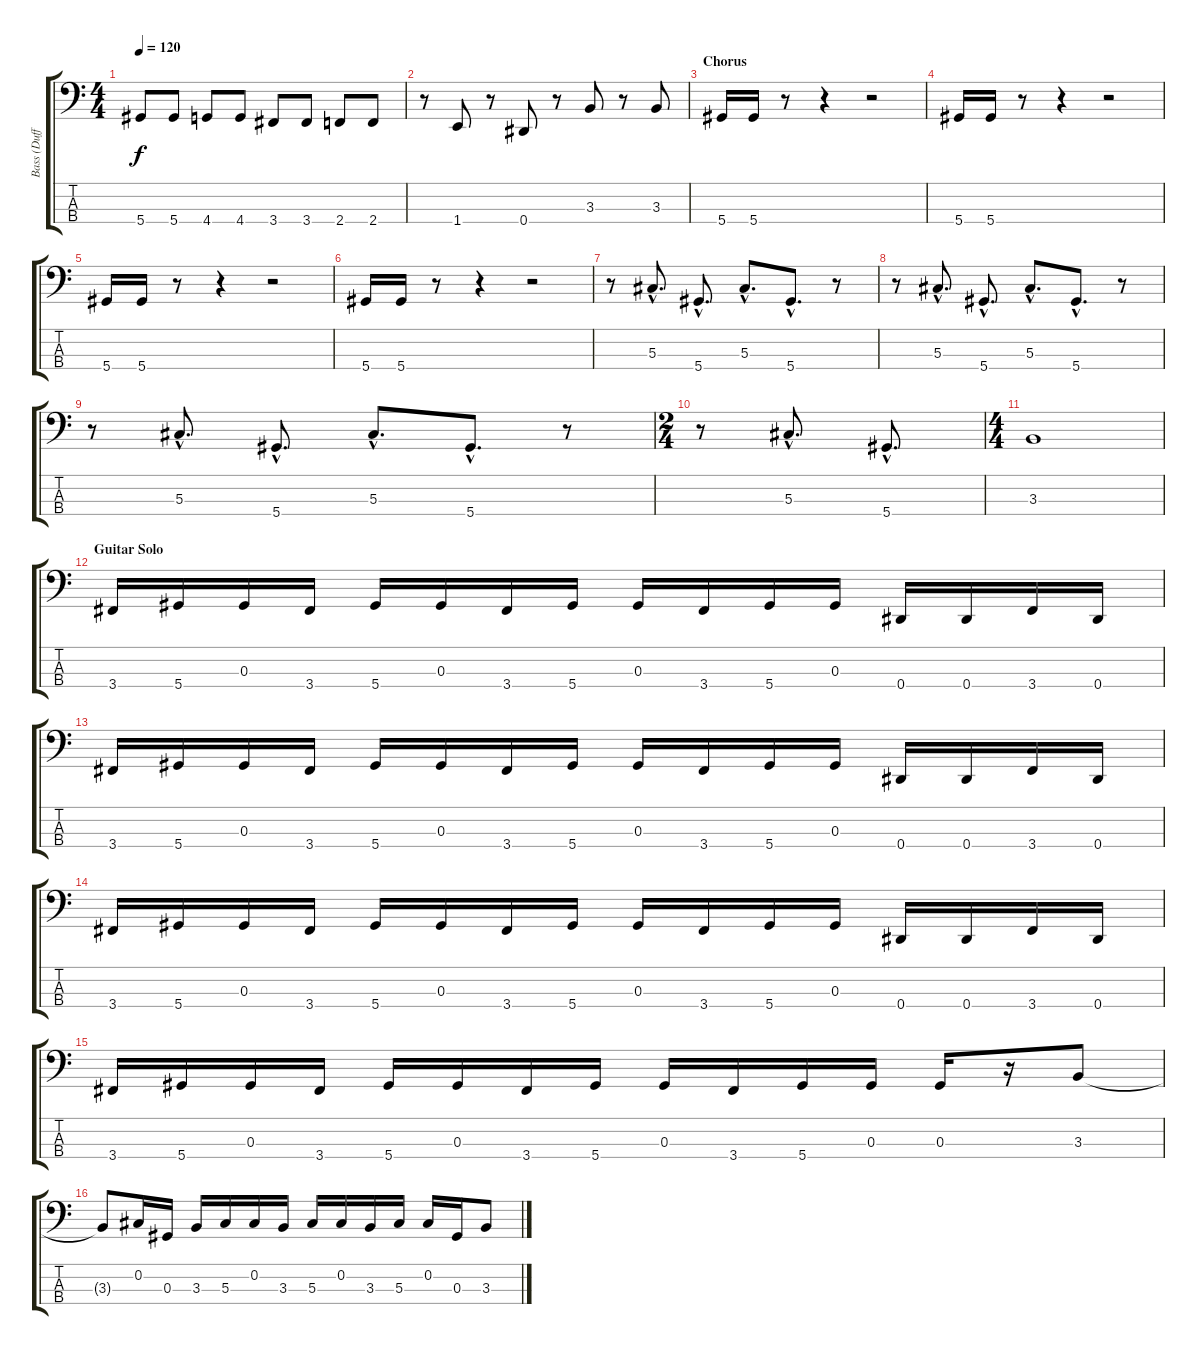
\track ("Bass (Duff)" "Bass (Duff") {instrument electricbasspick}
\staff {score tabs}
\tuning (Gb2 Db2 Ab1 Eb1) {hide}
\ts (4 4)
\tempo 120
\clef f4
\ks c
5.4.8{dy f} 5.4.8 4.4.8 4.4.8 3.4.8 3.4.8 2.4.8 2.4.8 |
r.8 1.4.8 r.8 0.4.8 r.8 3.3.8 r.8 3.3.8 |
\section ("" "Chorus")
5.4.16 5.4.16 r.8 r.4 r.2 |
5.4.16 5.4.16 r.8 r.4 r.2 |
5.4.16 5.4.16 r.8 r.4 r.2 |
5.4.16 5.4.16 r.8 r.4 r.2 |
r.8 5.3{hac}.8{d} 5.4{hac}.8{d} 5.3{hac}.8{d} 5.4{hac}.8{d} r.8 |
r.8 5.3{hac}.8{d} 5.4{hac}.8{d} 5.3{hac}.8{d} 5.4{hac}.8{d} r.8 |
r.8 5.3{hac}.8{d} 5.4{hac}.8{d} 5.3{hac}.8{d} 5.4{hac}.8{d} r.8 |
\ts (2 4)
r.8 5.3{hac}.8{d} 5.4{hac}.8{d} |
\ts (4 4)
3.3.1 |
\section ("" "Guitar Solo")
3.4.16 5.4.16 0.3.16 3.4.16 5.4.16 0.3.16 3.4.16 5.4.16 0.3.16 3.4.16 5.4.16 0.3.16 0.4.16 0.4.16 3.4.16 0.4.16 |
3.4.16 5.4.16 0.3.16 3.4.16 5.4.16 0.3.16 3.4.16 5.4.16 0.3.16 3.4.16 5.4.16 0.3.16 0.4.16 0.4.16 3.4.16 0.4.16 |
3.4.16 5.4.16 0.3.16 3.4.16 5.4.16 0.3.16 3.4.16 5.4.16 0.3.16 3.4.16 5.4.16 0.3.16 0.4.16 0.4.16 3.4.16 0.4.16 |
3.4.16 5.4.16 0.3.16 3.4.16 5.4.16 0.3.16 3.4.16 5.4.16 0.3.16 3.4.16 5.4.16 0.3.16 0.3.16 r.16 3.3.8 |
3.3{t}.8 0.2.16 0.3.16 3.3.16 5.3.16 0.2.16 3.3.16 5.3.16 0.2.16 3.3.16 5.3.16 0.2.16 0.3.16 3.3.8
